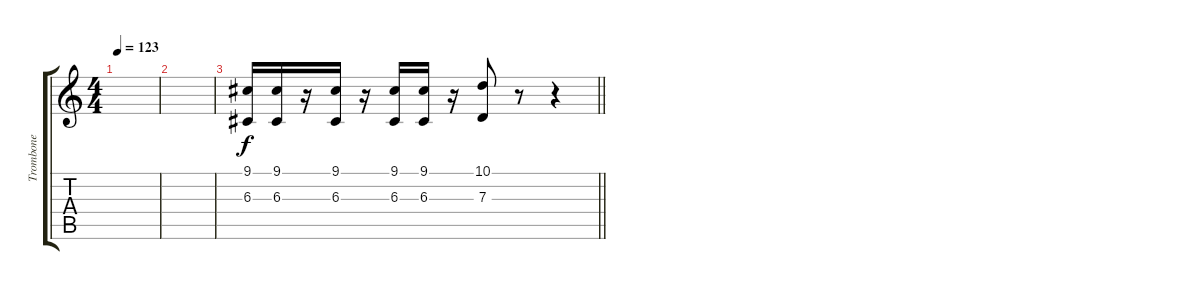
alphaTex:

\track ("Trombone" "Trombone") {instrument trombone}
\staff {score tabs}
\tuning (E4 B3 G3 D3 A2 E2) {hide}
\ts (4 4)
\tempo 123
\clef g2
\ks c
|
|
\barLineRight lightlight
(9.1 6.3).16{dy f} (9.1 6.3).16 r.16 (9.1 6.3).16 r.16 (9.1 6.3).16 (9.1 6.3).16 r.16 (10.1 7.3).8 r.8 r.4
